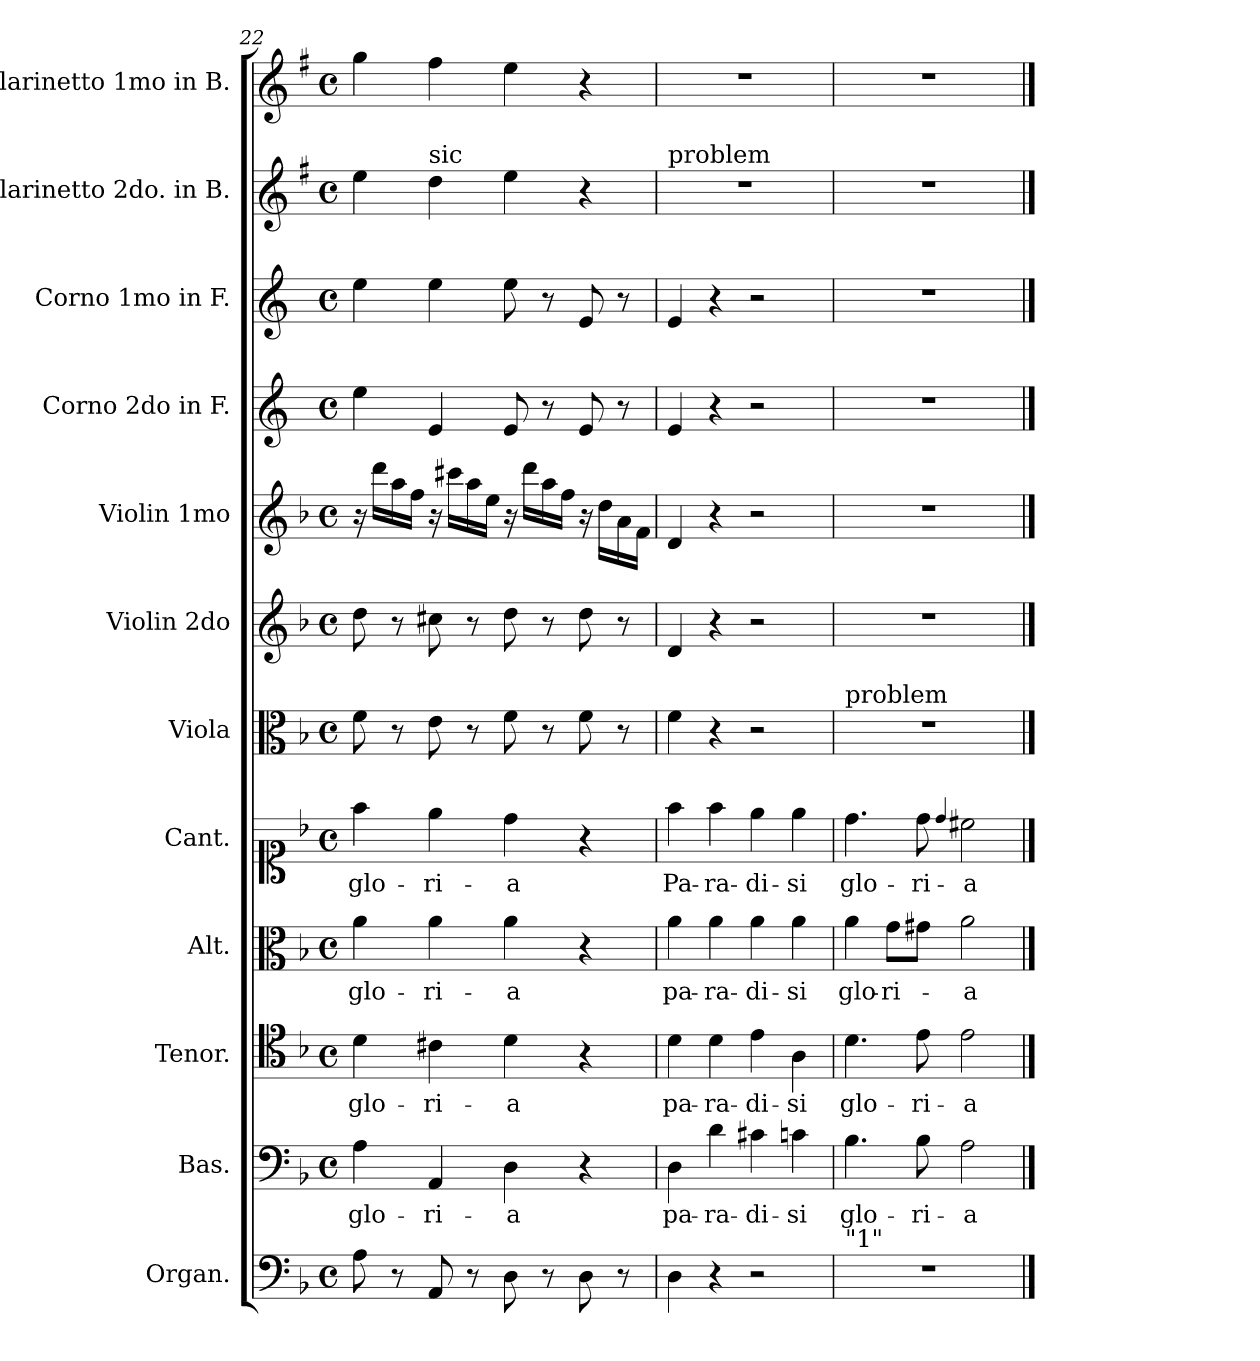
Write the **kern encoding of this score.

**kern	**kern	**text	**kern	**text	**kern	**text	**kern	**text	**kern	**kern	**kern	**kern	**kern	**kern	**kern
*part12	*part11	*part11	*part10	*part10	*part9	*part9	*part8	*part8	*part7	*part6	*part5	*part4	*part3	*part2	*part1
*staff12	*staff11	*staff11	*staff10	*staff10	*staff9	*staff9	*staff8	*staff8	*staff7	*staff6	*staff5	*staff4	*staff3	*staff2	*staff1
*I"Organ.	*I"Bas.	*	*I"Tenor.	*	*I"Alt.	*	*I"Cant.	*	*I"Viola	*I"Violin 2do	*I"Violin 1mo	*I"Corno 2do in F.	*I"Corno 1mo in F.	*I"Clarinetto 2do. in B.	*I"Clarinetto 1mo in B.
*I'Org.	*I'B.	*	*I'T.	*	*I'A.	*	*	*	*I'V-la	*I'V-no	*I'V-no 1	*I'C. in F	*I'C. in F	*I'Cl. in B♭	*I'Cl. in B♭
*clefF4	*clefF4	*	*clefC4	*	*clefC3	*	*clefC1	*	*clefC3	*clefG2	*clefG2	*clefG2	*clefG2	*clefG2	*clefG2
*	*	*	*	*	*	*	*	*	*	*	*	*ITrd4c7	*ITrd4c7	*ITrd1c2	*ITrd1c2
*k[b-]	*k[b-]	*	*k[b-]	*	*k[b-]	*	*k[b-]	*	*k[b-]	*k[b-]	*k[b-]	*k[b-]	*k[b-]	*k[b-]	*k[b-]
*M4/4	*M4/4	*	*M4/4	*	*M4/4	*	*M4/4	*	*M4/4	*M4/4	*M4/4	*M4/4	*M4/4	*M4/4	*M4/4
*met(c)	*met(c)	*	*met(c)	*	*met(c)	*	*met(c)	*	*met(c)	*met(c)	*met(c)	*met(c)	*met(c)	*met(c)	*met(c)
=22	=22	=22	=22	=22	=22	=22	=22	=22	=22	=22	=22	=22	=22	=22	=22
8A\	4A\	glo-	4d\	glo-	4a\	glo-	4ff\	glo-	8f\	8dd\	16r	4a\	4a\	4dd\	4ff\
.	.	.	.	.	.	.	.	.	.	.	16ddd\LL	.	.	.	.
8r	.	.	.	.	.	.	.	.	8r	8r	16aa\	.	.	.	.
.	.	.	.	.	.	.	.	.	.	.	16ff\JJ	.	.	.	.
!	!	!	!	!	!	!	!	!	!	!	!	!	!	!LO:TX:a:t=sic	!
8AA/	4AA/	-ri-	4c#X\	-ri-	4a\	-ri-	4ee\	-ri-	8e\	8cc#X\	16r	4A/	4a\	4cc\	4ee\
.	.	.	.	.	.	.	.	.	.	.	16ccc#X\LL	.	.	.	.
8r	.	.	.	.	.	.	.	.	8r	8r	16aa\	.	.	.	.
.	.	.	.	.	.	.	.	.	.	.	16ee\JJ	.	.	.	.
8D\	4D\	-a	4d\	-a	4a\	-a	4dd\	-a	8f\	8dd\	16r	8A/	8a\	4dd\	4dd\
.	.	.	.	.	.	.	.	.	.	.	16ddd\LL	.	.	.	.
8r	.	.	.	.	.	.	.	.	8r	8r	16aa\	8r	8r	.	.
.	.	.	.	.	.	.	.	.	.	.	16ff\JJ	.	.	.	.
8D\	4r	.	4r	.	4r	.	4r	.	8f\	8dd\	16r	8A/	8A/	4r	4r
.	.	.	.	.	.	.	.	.	.	.	16dd\LL	.	.	.	.
8r	.	.	.	.	.	.	.	.	8r	8r	16a\	8r	8r	.	.
.	.	.	.	.	.	.	.	.	.	.	16f\JJ	.	.	.	.
=23	=23	=23	=23	=23	=23	=23	=23	=23	=23	=23	=23	=23	=23	=23	=23
!	!	!	!	!	!	!	!	!	!	!	!	!	!	!LO:TX:a:t=problem	!
4D\	4D\	pa-	4d\	pa-	4a\	pa-	4ff\	Pa-	4f\	4d/	4d/	4A/	4A/	1r	1r
4r	4d\	-ra-	4d\	-ra-	4a\	-ra-	4ff\	-ra-	4r	4r	4r	4r	4r	.	.
2r	4c#X\	-di-	4e\	-di-	4a\	-di-	4ee\	-di-	2r	2r	2r	2r	2r	.	.
.	4cn\	-si	4A\	-si	4a\	-si	4ee\	-si	.	.	.	.	.	.	.
=24	=24	=24	=24	=24	=24	=24	=24	=24	=24	=24	=24	=24	=24	=24	=24
!	!	!	!	!	!	!	!	!	!LO:TX:a:t=problem	!	!	!	!	!	!
!LO:TX:a:t="1"	!	!	!	!	!	!	!	!	!	!	!	!	!	!	!
1r	4.B-\	glo-	4.d\	glo-	4a\	glo-	4.dd\	glo-	1r	1r	1r	1r	1r	1r	1r
.	.	.	.	.	8g\L	-ri-	.	.	.	.	.	.	.	.	.
.	8B-\	-ri-	8e\	-ri-	8g#X\J	.	8dd\	-ri-	.	.	.	.	.	.	.
.	.	.	.	.	.	.	4qqdd/	.	.	.	.	.	.	.	.
.	2A\	-a	2e\	-a	2a\	-a	2cc#X\	-a	.	.	.	.	.	.	.
==	==	==	==	==	==	==	==	==	==	==	==	==	==	==	==
*-	*-	*-	*-	*-	*-	*-	*-	*-	*-	*-	*-	*-	*-	*-	*-
